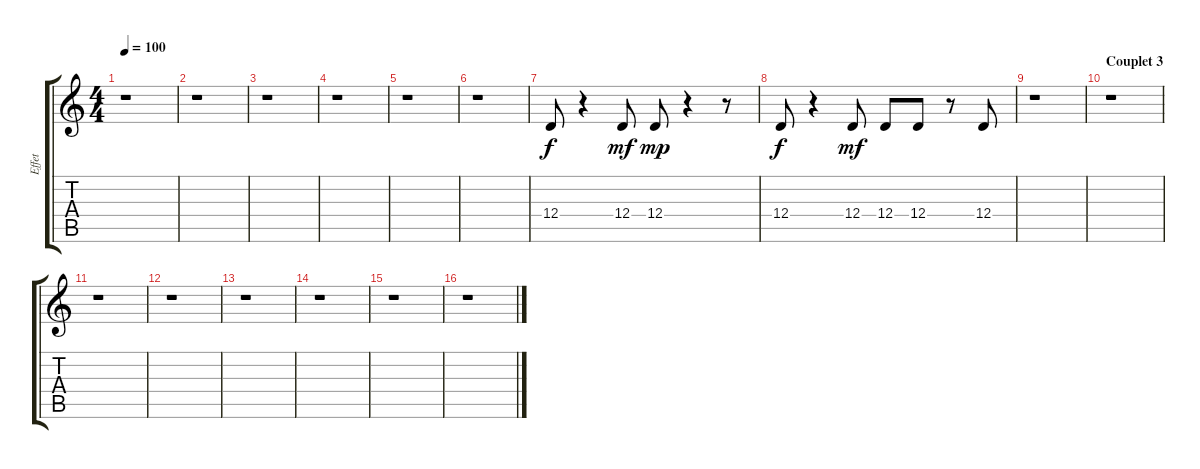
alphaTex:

\track ("Effet" "Effet") {instrument panflute}
\staff {score tabs}
\tuning (E4 B3 G3 D3 A2 E2) {hide}
\ts (4 4)
\tempo 100
\clef g2
\ks c
r.1{dy mf} |
r.1 |
r.1 |
r.1 |
r.1 |
r.1 |
12.4.8{dy f} r.4 12.4.8{dy mf} 12.4.8{dy mp} r.4 r.8 |
12.4.8{dy f} r.4 12.4.8{dy mf} 12.4.8 12.4.8 r.8 12.4.8 |
r.1 |
\section ("" "Couplet 3")
r.1 |
r.1 |
r.1 |
r.1 |
r.1 |
r.1 |
r.1
